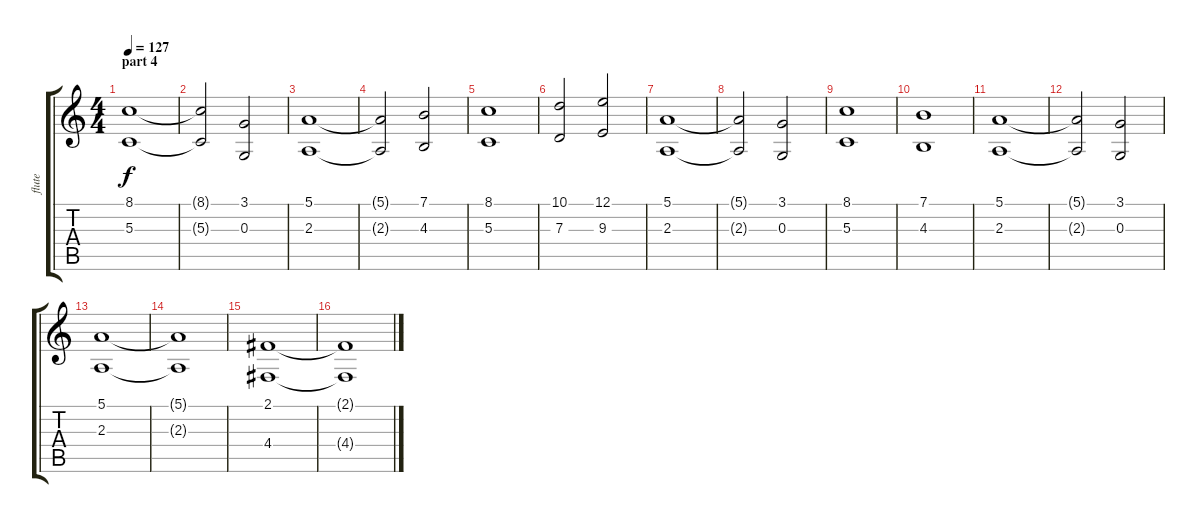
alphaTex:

\track ("flute" "flute") {instrument flute}
\staff {score tabs}
\tuning (E4 B3 G3 D3 A2 E2) {hide}
\ts (4 4)
\section ("" "part 4")
\tempo 127
\clef g2
\ks c
(8.1 5.3).1{dy f} |
(8.1{t} 5.3{t}).2 (3.1 0.3).2 |
(5.1 2.3).1 |
(5.1{t} 2.3{t}).2 (7.1 4.3).2 |
(8.1 5.3).1 |
(10.1 7.3).2 (12.1 9.3).2 |
(5.1 2.3).1 |
(5.1{t} 2.3{t}).2 (3.1 0.3).2 |
(8.1 5.3).1 |
(7.1 4.3).1 |
(5.1 2.3).1 |
(5.1{t} 2.3{t}).2 (3.1 0.3).2 |
(5.1 2.3).1 |
(5.1{t} 2.3{t}).1 |
(2.1 4.4).1 |
(2.1{t} 4.4{t}).1
